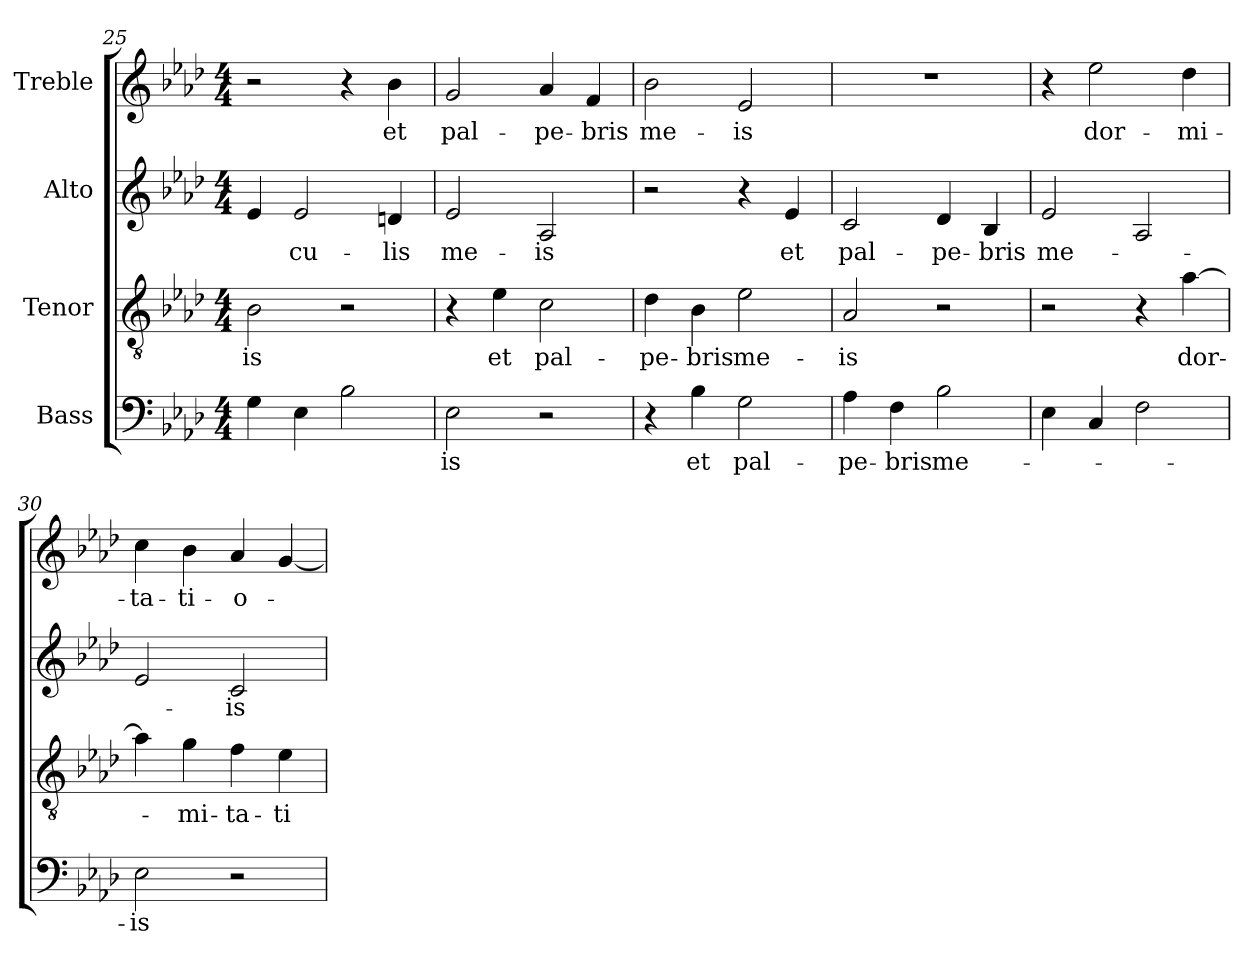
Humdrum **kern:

**kern	**text	**kern	**text	**kern	**text	**kern	**text
*part4	*part4	*part3	*part3	*part2	*part2	*part1	*part1
*staff4	*staff4	*staff3	*staff3	*staff2	*staff2	*staff1	*staff1
*I"Bass	*	*I"Tenor	*	*I"Alto	*	*I"Treble	*
*clefF4	*	*clefGv2	*	*clefG2	*	*clefG2	*
*	*	*ITrd7c12	*	*	*	*	*
*k[b-e-a-d-]	*	*k[b-e-a-d-]	*	*k[b-e-a-d-]	*	*k[b-e-a-d-]	*
*A-:	*	*A-:	*	*A-:	*	*A-:	*
*M4/4	*	*M4/4	*	*M4/4	*	*M4/4	*
=25	=25	=25	=25	=25	=25	=25	=25
!	!	!	!LO:LY:b:color=#000000	!	!	!	!
4Gi\	.	2BB-i\	-is	4e-i/	.	2r	.
!	!	!	!	!	!LO:LY:b:color=#000000	!	!
4E-i\	.	.	.	2e-i/	-cu-	.	.
2B-i\	.	2r	.	.	.	4r	.
!	!	!	!	!	!LO:LY:b:color=#000000	!	!
!	!	!	!	!	!	!	!LO:LY:b:color=#000000
.	.	.	.	4dni/	-lis	4b-i\	et
=26	=26	=26	=26	=26	=26	=26	=26
!	!LO:LY:b:color=#000000	!	!	!	!	!	!
!	!	!	!	!	!LO:LY:b:color=#000000	!	!
!	!	!	!	!	!	!	!LO:LY:b:color=#000000
2E-i\	-is	4r	.	2e-i/	me-	2gi/	pal-
!	!	!	!LO:LY:b:color=#000000	!	!	!	!
.	.	4E-i\	et	.	.	.	.
!	!	!	!LO:LY:b:color=#000000	!	!	!	!
!	!	!	!	!	!LO:LY:b:color=#000000	!	!
!	!	!	!	!	!	!	!LO:LY:b:color=#000000
2r	.	2Ci\	pal-	2A-i/	-is	4a-i/	-pe-
!	!	!	!	!	!	!	!LO:LY:b:color=#000000
.	.	.	.	.	.	4fi/	-bris
=27	=27	=27	=27	=27	=27	=27	=27
!	!	!	!LO:LY:b:color=#000000	!	!	!	!
!	!	!	!	!	!	!	!LO:LY:b:color=#000000
4r	.	4D-i\	-pe-	2r	.	2b-i\	me-
!	!LO:LY:b:color=#000000	!	!	!	!	!	!
!	!	!	!LO:LY:b:color=#000000	!	!	!	!
4B-i\	et	4BB-i\	-bris	.	.	.	.
!	!LO:LY:b:color=#000000	!	!	!	!	!	!
!	!	!	!LO:LY:b:color=#000000	!	!	!	!
!	!	!	!	!	!	!	!LO:LY:b:color=#000000
2Gi\	pal-	2E-i\	me-	4r	.	2e-i/	-is
!	!	!	!	!	!LO:LY:b:color=#000000	!	!
.	.	.	.	4e-i/	et	.	.
=28	=28	=28	=28	=28	=28	=28	=28
!	!LO:LY:b:color=#000000	!	!	!	!	!	!
!	!	!	!LO:LY:b:color=#000000	!	!	!	!
!	!	!	!	!	!LO:LY:b:color=#000000	!	!
4A-i\	-pe-	2AA-i/	-is	2ci/	pal-	1r	.
!	!LO:LY:b:color=#000000	!	!	!	!	!	!
4Fi\	-bris	.	.	.	.	.	.
!	!LO:LY:b:color=#000000	!	!	!	!	!	!
!	!	!	!	!	!LO:LY:b:color=#000000	!	!
2B-i\	me-	2r	.	4d-i/	-pe-	.	.
!	!	!	!	!	!LO:LY:b:color=#000000	!	!
.	.	.	.	4B-i/	-bris	.	.
!!LO:PB:g=z
=29	=29	=29	=29	=29	=29	=29	=29
!	!	!	!	!	!LO:LY:b:color=#000000	!	!
4E-i\	.	2r	.	2e-i/	me-	4r	.
!	!	!	!	!	!	!	!LO:LY:b:color=#000000
4Ci/	.	.	.	.	.	2ee-i\	dor-
2Fi\	.	4r	.	2A-i/	.	.	.
!	!	!	!LO:LY:b:color=#000000	!	!	!	!
!	!	!	!	!	!	!	!LO:LY:b:color=#000000
.	.	[4A-i\	dor-	.	.	4dd-i\	-mi-
=30	=30	=30	=30	=30	=30	=30	=30
!	!LO:LY:b:color=#000000	!	!	!	!	!	!
!	!	!	!	!	!	!	!LO:LY:b:color=#000000
2E-i\	-is	4A-i\]	.	2e-i/	.	4cci\	-ta-
!	!	!	!LO:LY:b:color=#000000	!	!	!	!
!	!	!	!	!	!	!	!LO:LY:b:color=#000000
.	.	4Gi\	-mi-	.	.	4b-i\	-ti-
!	!	!	!LO:LY:b:color=#000000	!	!	!	!
!	!	!	!	!	!LO:LY:b:color=#000000	!	!
!	!	!	!	!	!	!	!LO:LY:b:color=#000000
2r	.	4Fi\	-ta-	2ci/	-is	4a-i/	-o-
!	!	!	!LO:LY:b:color=#000000	!	!	!	!
.	.	4E-i\	-ti-	.	.	[4gi/	.
=	=	=	=	=	=	=	=
*-	*-	*-	*-	*-	*-	*-	*-
